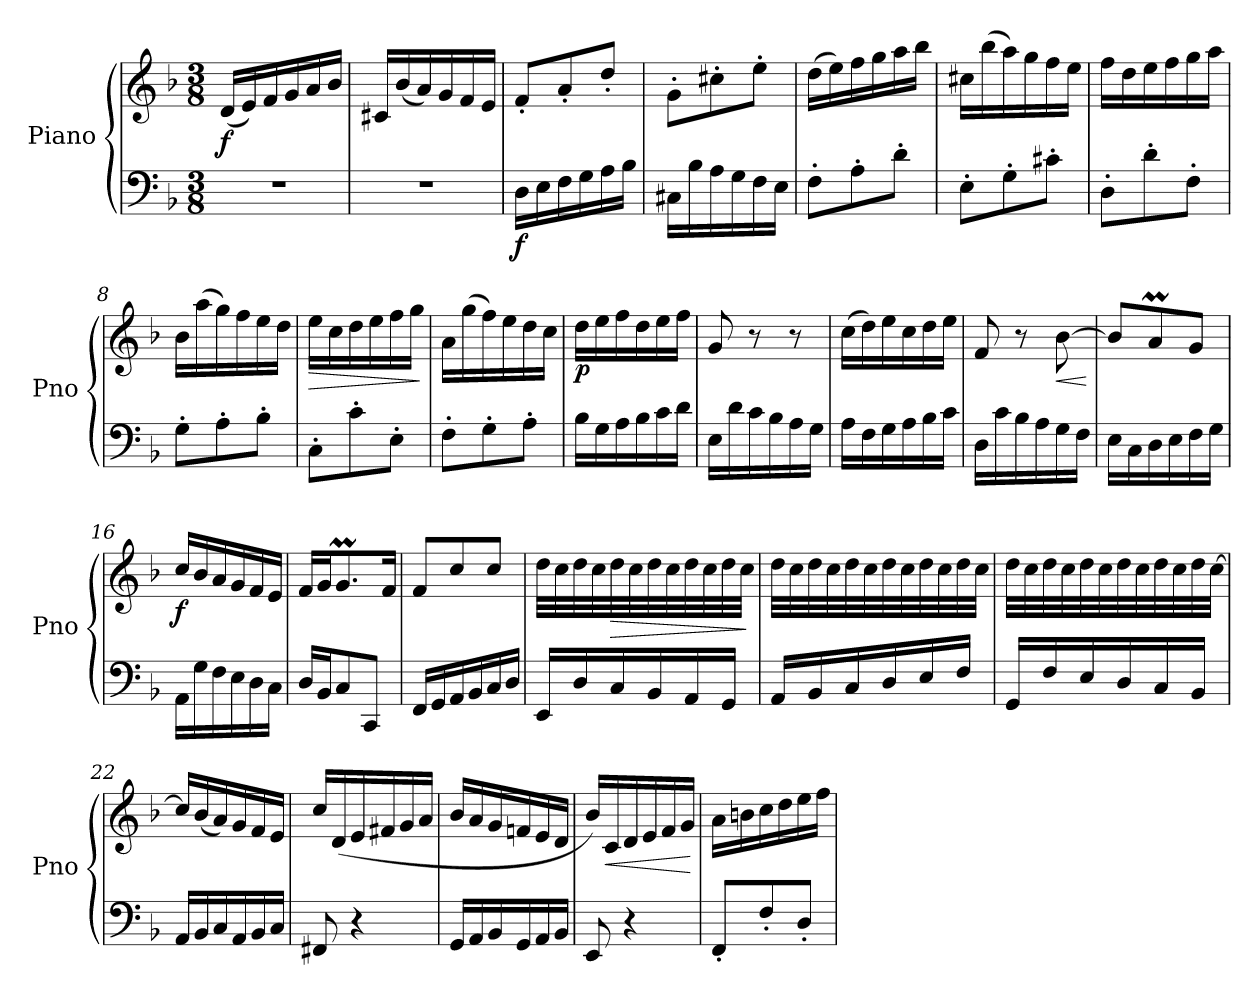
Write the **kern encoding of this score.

**kern	**kern	**dynam
*part1	*part1	*part1
*staff2	*staff1	*staff1/2
*I"Piano	*	*
*I'Pno	*	*
*clefF4	*clefG2	*
*k[b-]	*k[b-]	*
*M3/8	*M3/8	*
=1	=1	=1
!	!	!LO:DY:b
4.r	(<16d/LL	f
.	16e/)	.
.	16f/	.
.	16g/	.
.	16a/	.
.	16b-/JJ	.
=2	=2	=2
4.r	16c#X/LL	.
.	(<16b-/	.
.	16a/)	.
.	16g/	.
.	16f/	.
.	16e/JJ	.
=3	=3	=3
!	!	!LO:DY:b=2
16D\LL	8f'/L	f
16E\	.	.
16F\	8a'/	.
16G\	.	.
16A\	8dd'/J	.
16B-\JJ	.	.
=4	=4	=4
16C#X\LL	8g'\L	.
16B-\	.	.
16A\	8cc#X'\	.
16G\	.	.
16F\	8ee'\J	.
16E\JJ	.	.
=5	=5	=5
8F'\L	(>16dd\LL	.
.	16ee\)	.
8A'\	16ff\	.
.	16gg\	.
8d'\J	16aa\	.
.	16bb-\JJ	.
=6	=6	=6
8E'\L	16cc#X\LL	.
.	(>16bb-\	.
8G'\	16aa\)	.
.	16gg\	.
8c#X'\J	16ff\	.
.	16ee\JJ	.
=7	=7	=7
8D'\L	16ff\LL	.
.	16dd\	.
8d'\	16ee\	.
.	16ff\	.
8F'\J	16gg\	.
.	16aa\JJ	.
=8	=8	=8
8G'\L	16b-\LL	.
.	(>16aa\	.
8A'\	16gg\)	.
.	16ff\	.
8B-'\J	16ee\	.
.	16dd\JJ	.
=9	=9	=9
!	!	!LO:HP:b
8C'\L	16ee\LL	>
.	16cc\	.
8c'\	16dd\	.
.	16ee\	.
8E'\J	16ff\	.
.	16gg\JJ	.
.	.	]
!!LO:LB:g=z
=10	=10	=10
8F'\L	16a\LL	.
.	(>16gg\	.
8G'\	16ff\)	.
.	16ee\	.
8A'\J	16dd\	.
.	16cc\JJ	.
=11	=11	=11
!	!	!LO:DY:b
16B-\LL	16dd\LL	p
16G\	16ee\	.
16A\	16ff\	.
16B-\	16dd\	.
16c\	16ee\	.
16d\JJ	16ff\JJ	.
=12	=12	=12
16E\LL	8g/	.
16d\	.	.
16c\	8r	.
16B-\	.	.
16A\	8r	.
16G\JJ	.	.
=13	=13	=13
16A\LL	(>16cc\LL	.
16F\	16dd\)	.
16G\	16ee\	.
16A\	16cc\	.
16B-\	16dd\	.
16c\JJ	16ee\JJ	.
=14	=14	=14
16D\LL	8f/	.
16c\	.	.
16B-\	8r	.
16A\	.	.
!	!	!LO:HP:b
16G\	[8b-\	<
16F\JJ	.	.
.	.	[
=15	=15	=15
16E\LL	8b-/L]	.
16C\	.	.
16D\	8am/	.
16E\	.	.
16F\	8g/J	.
16G\JJ	.	.
=16	=16	=16
!	!	!LO:DY:b
16AA\LL	16cc/LL	f
16G\	16b-/	.
16F\	16a/	.
16E\	16g/	.
16D\	16f/	.
16C\JJ	16e/JJ	.
=17	=17	=17
16D/LL	16f/LL	.
16BB-/J	16g/J	.
8C/	8.gM/	.
8CC/J	.	.
.	16f/Jk	.
=18	=18	=18
16FF/LL	8f/L	.
16GG/	.	.
16AA/	8cc/	.
16BB-/	.	.
16C/	8cc/J	.
16D/JJ	.	.
!!LO:PB:g=z
=19	=19	=19
16EE/LL	32dd\LLL	.
.	32cc\	.
16D/	32dd\	.
.	32cc\	.
!	!	!LO:HP:b
16C/	32dd\	>
.	32cc\	.
16BB-/	32dd\	.
.	32cc\	.
16AA/	32dd\	.
.	32cc\	.
16GG/JJ	32dd\	.
.	32cc\JJJ	.
.	.	]
=20	=20	=20
16AA/LL	32dd\LLL	.
.	32cc\	.
16BB-/	32dd\	.
.	32cc\	.
16C/	32dd\	.
.	32cc\	.
16D/	32dd\	.
.	32cc\	.
16E/	32dd\	.
.	32cc\	.
16F/JJ	32dd\	.
.	32cc\JJJ	.
=21	=21	=21
16GG/LL	32dd\LLL	.
.	32cc\	.
16F/	32dd\	.
.	32cc\	.
16E/	32dd\	.
.	32cc\	.
16D/	32dd\	.
.	32cc\	.
16C/	32dd\	.
.	32cc\	.
16BB-/JJ	32dd\	.
.	[32cc\JJJ	.
=22	=22	=22
16AA/LL	16cc/LL]	.
16BB-/	(<16b-/	.
16C/	16a/)	.
16AA/	16g/	.
16BB-/	16f/	.
16C/JJ	16e/JJ	.
=23	=23	=23
8FF#X/	16cc/LL	.
.	(>16d/	.
4r	16e/	.
.	16f#X/	.
.	16g/	.
.	16a/JJ	.
=24	=24	=24
16GG/LL	16b-/LL	.
16AA/	16a/	.
16BB-/	16g/	.
16GG/	16fn/	.
16AA/	16e/	.
16BB-/JJ	16d/JJ	.
=25	=25	=25
8EE/	16b-/LL)	.
!	!	!LO:HP:b
.	16c/	<
4r	16d/	.
.	16e/	.
.	16f/	.
.	16g/JJ	.
.	.	[
!!LO:PB:g=z
=26	=26	=26
8FF'/L	16a\LL	.
.	16bn\	.
8F'/	16cc\	.
.	16dd\	.
8D'/J	16ee\	.
.	16ff\JJ	.
=	=	=
*-	*-	*-
